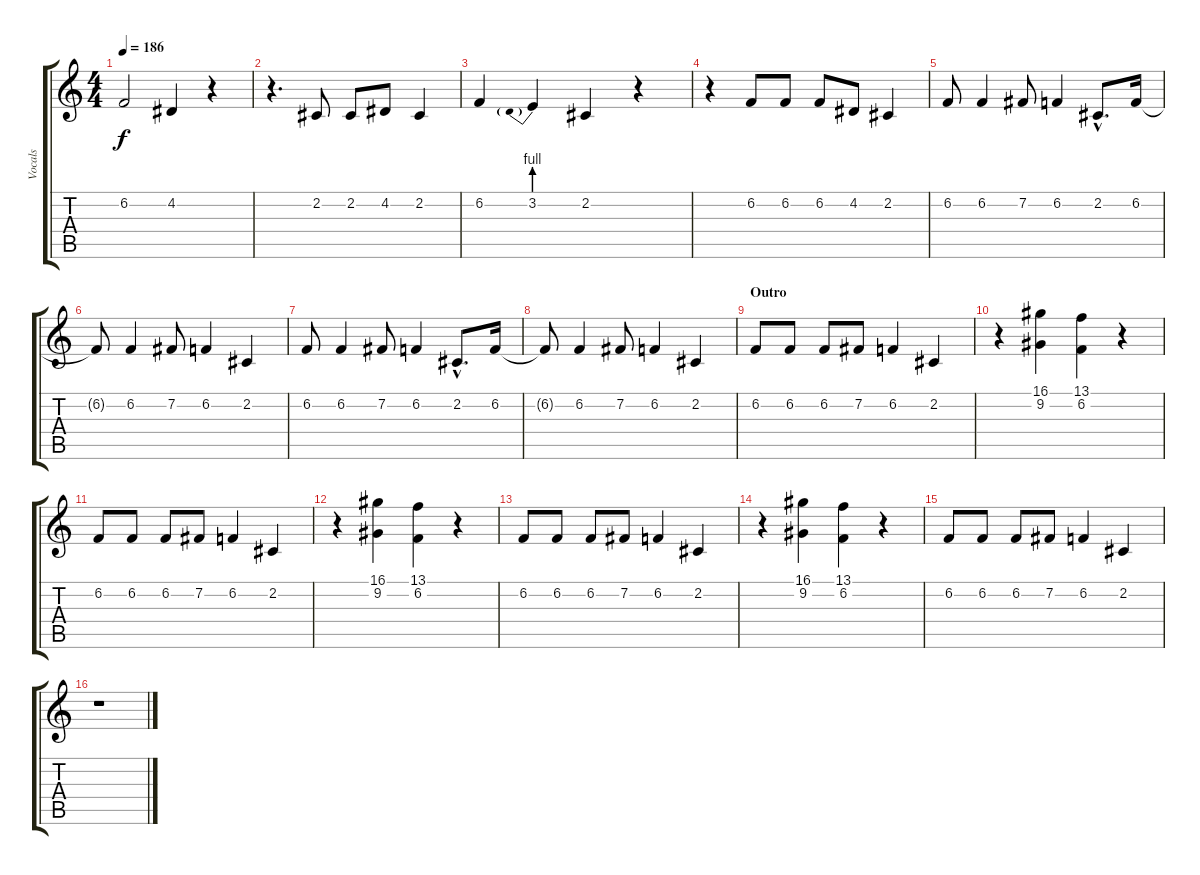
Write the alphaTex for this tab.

\track ("Vocals" "Vocals") {instrument englishhorn}
\staff {score tabs}
\tuning (E4 B3 G3 D3 A2 E2) {hide}
\ts (4 4)
\tempo 186
\clef g2
\ks c
6.2.2{dy f} 4.2.4 r.4 |
r.4{d} 2.2.8 2.2.8 4.2.8 2.2.4 |
6.2.4 3.2{be (prebend 0 4 60 4)}.4 2.2.4 r.4 |
r.4 6.2.8 6.2.8 6.2.8 4.2.8 2.2.4 |
6.2.8 6.2.4 7.2.8 6.2.4 2.2{hac}.8{d} 6.2.16 |
6.2{t}.8 6.2.4 7.2.8 6.2.4 2.2.4 |
6.2.8 6.2.4 7.2.8 6.2.4 2.2{hac}.8{d} 6.2.16 |
6.2{t}.8 6.2.4 7.2.8 6.2.4 2.2.4 |
\section ("" "Outro")
6.2.8 6.2.8 6.2.8 7.2.8 6.2.4 2.2.4 |
r.4 (16.1 9.2).4 (13.1 6.2).4 r.4 |
6.2.8 6.2.8 6.2.8 7.2.8 6.2.4 2.2.4 |
r.4 (16.1 9.2).4 (13.1 6.2).4 r.4 |
6.2.8 6.2.8 6.2.8 7.2.8 6.2.4 2.2.4 |
r.4 (16.1 9.2).4 (13.1 6.2).4 r.4 |
6.2.8 6.2.8 6.2.8 7.2.8 6.2.4 2.2.4 |
r.1
